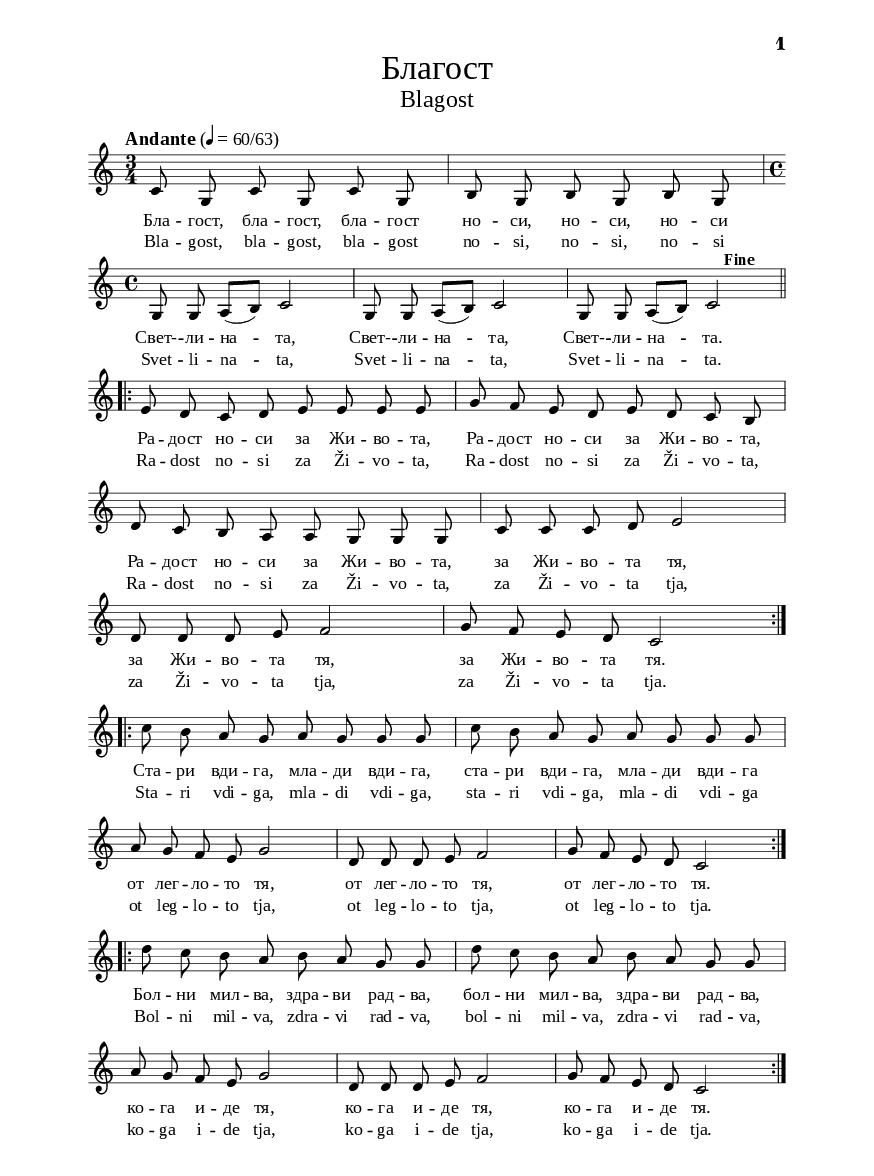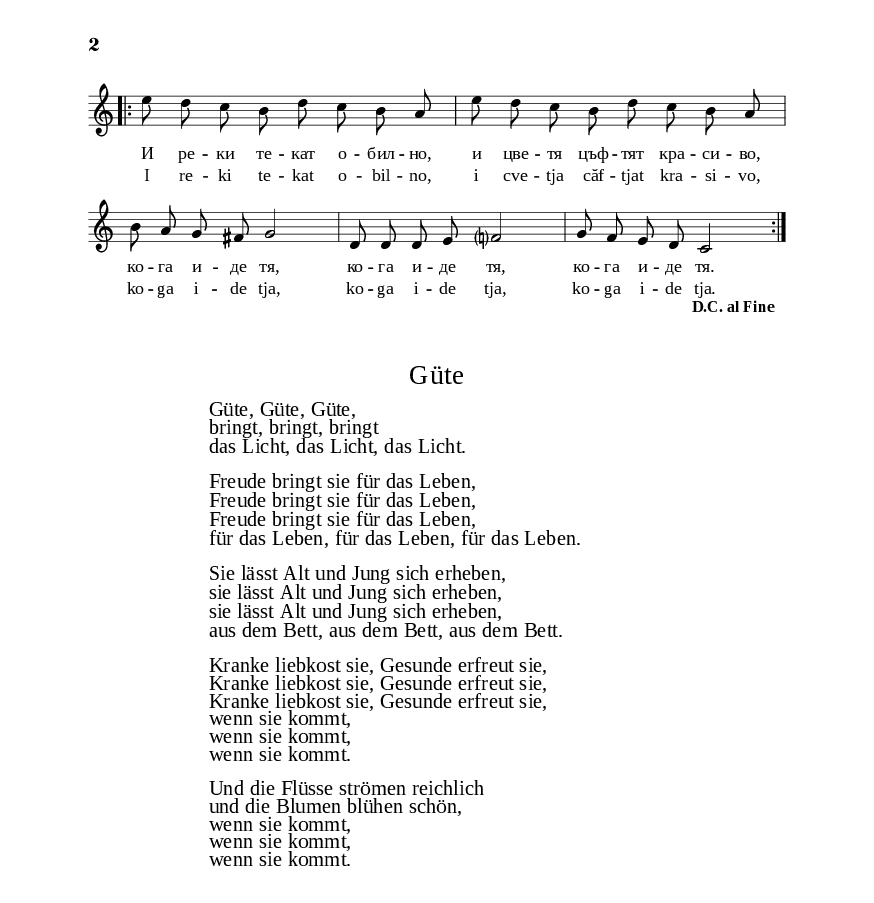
\version "2.24.3"

% include paper part and global functions
\include "include/globals.ily"

\bookpart {
  \label #'ref072
  \tocItem \markup "Благост – Blagost"
  \include "include/bookpart-paper.ily"
  \score {
    \include "include/score-layout.ily"

    \new Voice \absolute {

      \clef treble
      \key c \major
      \time 3/4
      \tempoFunc "Andante" 4 "60/63"
      \autoBeamOff
      c'8 g c' g c' g | b8 g b g b g \break |

      \time 4/4  g8 g a [( b )] c'2 |g8 g a [( b )] c'2 | g8 g a [( b )] c'2^\markup{ \bold {" " " "Fine} }  \break |

      \bar ".|:-||"
      e'8 d' c' d' e' e' e' e' | g'8 f' e' d' e' d' c' b \break |

      d'8 c' b a a g g g |c'8 c' c' d' e'2 \break |

      d'8 d' d' e' f'2 | g'8 f' e' d' c'2 \break \bar ":|.:"



      c''8 b' a' g' a' g' g' g' |  c''8 b' a' g' a' g' g' g' \break |

      a'8 g' f' e' g'2 | d'8 d' d' e' f'2 | g'8 f' e' d' c'2
      \break |

      \bar ":|.:"
      d''8 c'' b' a' b' a' g' g' | d''8 c'' b' a' b' a' g' g' \break

      a'8 g' f' e' g'2 | d'8 d' d' e' f'2 | g'8 f' e' d' c'2
      \break |

     \bar ":|.:"
      e''8 d'' c'' b' d'' c'' b' a' | e''8 d'' c'' b' d'' c'' b' a' \break |

      b'8 a' g' fis' g'2 | d'8 d' d' e' f'?2 | g'8 f' e' d' c'2   \bar ":|.:"
      \break | % 27
    }

    \addlyrics {
      Бла -- гост,
      бла -- гост, бла -- гост но -- си, но -- си, но --
      си "Свет-" -- ли -- на -- та, "Свет-" -- ли -- на -- та,
      "Свет-" -- ли -- на -- та. Ра -- дост но -- си за
      Жи -- во -- та, Ра -- дост но -- си за Жи -- во
      -- та, Ра -- дост но -- си за Жи -- во -- та, за
      Жи -- во -- та тя, за Жи -- во -- та тя, за Жи
      -- во -- та тя. Ста -- ри вди -- га, мла -- ди
      вди -- га, ста -- ри вди -- га, мла -- ди вди --
      га от лег -- ло -- то тя, от лег -- ло -- то
      тя, от лег -- ло -- то тя. Бол -- ни мил -- ва,
      здра -- ви рад -- ва, бол -- ни мил -- ва, здра --
      ви рад -- ва, ко -- га и -- де тя, ко -- га и
      -- де тя, ко -- га и -- де тя. И ре -- ки те
      -- кат о -- бил -- но, и цве -- тя цъф -- тят
      кра -- си -- во, ко -- га и -- де тя, ко -- га
      и -- де тя, ко -- га и -- де тя.
    }
    \addlyrics {
      Bla -- gost,
      bla -- gost, bla -- gost no -- si, no -- si, no --
      si Svet -- li -- na -- ta, Svet -- li -- na -- ta,
      Svet -- li -- na -- ta. Ra -- dost no -- si za
      Ži -- vo -- ta, Ra -- dost no -- si za Ži -- vo
      -- ta, Ra -- dost no -- si za Ži -- vo -- ta, za
      Ži -- vo -- ta tja, za Ži -- vo -- ta tja, za Ži
      -- vo -- ta tja. Sta -- ri vdi -- ga, mla -- di
      vdi -- ga, sta -- ri vdi -- ga, mla -- di vdi --
      ga ot leg -- lo -- to tja, ot leg -- lo -- to
      tja, ot leg -- lo -- to tja. Bol -- ni mil -- va,
      zdra -- vi rad -- va, bol -- ni mil -- va, zdra --
      vi rad -- va, ko -- ga i -- de tja, ko -- ga i
      -- de tja, ko -- ga i -- de tja. I re -- ki te
      -- kat o -- bil -- no, i cve -- tja căf -- tjat
      kra -- si -- vo, ko -- ga i -- de tja, ko -- ga
      i -- de tja, ko -- ga i -- de tja.
    }
    \header {
      title = \titleFunc "Благост" "Blagost"
    }

    \midi{}

  } % score

  \markup \dc-one "D.C. al Fine"

  \markup \empty-two
  % include foreign translation(s) of the song
  \version "2.24.3"

\markup \fill-line { \fontsize #deTitleFontSize "Güte" }
\markup \null
\markup \null
\markup \fontsize #deCoupletFontSize {
  \hspace #15
  \override #`(baseline-skip . ,deCoupletBaselineSkip)

  \column {
    \line { " " Güte, Güte, Güte,}

    \line { " " bringt, bringt, bringt }
     \line { " " das Licht, das Licht, das Licht.}

    \line { " "}

    \line { " " Freude bringt sie für das Leben, }
    \line { " " Freude bringt sie für das Leben, }
    \line { " " Freude bringt sie für das Leben, }

    \line { " "für das Leben, für das Leben, für das Leben. }
    \line { " "}

    \line { " "Sie lässt Alt und Jung sich erheben, }
    \line { " "sie lässt Alt und Jung sich erheben, }
    \line { " "sie lässt Alt und Jung sich erheben, }

    \line { " "aus dem Bett, aus dem Bett, aus dem Bett.}
    \line { " "}

    \line { " "Kranke liebkost sie, Gesunde erfreut sie,}
    \line { " "Kranke liebkost sie, Gesunde erfreut sie, }
    \line { " "Kranke liebkost sie, Gesunde erfreut sie, }

    \line { " "wenn sie kommt, }
    \line { " "wenn sie kommt,  }
    \line { " "wenn sie kommt.  }

    \line { " "}

    \line { " "Und die Flüsse strömen reichlich }

    \line { " "und die Blumen blühen schön,}

    \line { " "wenn sie kommt, }
    \line { " "wenn sie kommt,  }
    \line { " "wenn sie kommt.  }




  }


}


} % bookpart
